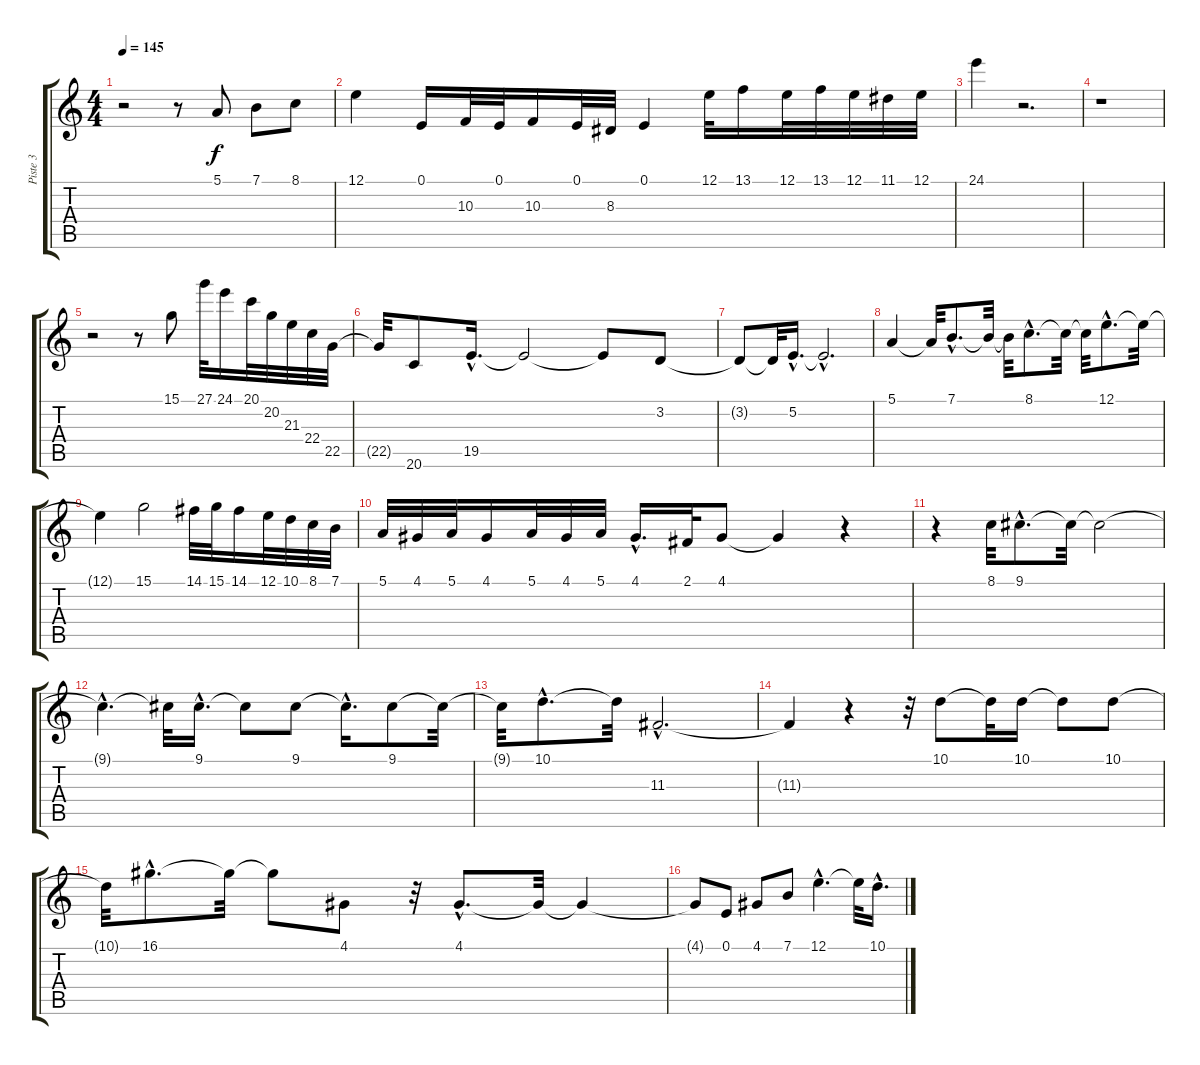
\track ("Piste 3" "Piste 3") {instrument flute}
\staff {score tabs}
\tuning (E4 B3 G3 D3 A2 E2) {hide}
\ts (4 4)
\tempo 145
\clef g2
\ks c
r.2{dy f} r.8 5.1.8 7.1.8 8.1.8 |
12.1.4 0.1.16 10.3.32 0.1.32 10.3.16 0.1.32 8.3.32 0.1.4 12.1.32 13.1.16 12.1.32 13.1.32 12.1.32 11.1.32 12.1.32 |
24.1.4 r.2{d} |
r.1 |
r.2 r.8 15.1.8 27.1.32 24.1.16 20.1.32 20.2.32 21.3.32 22.4.32 22.5.32 |
22.5{t}.32 20.6.8 19.5{hac}.16{d} 19.5{t}.2 19.5{t}.8 3.2.8 |
3.2{t}.8 3.2{t}.32 5.2{hac}.16{d} 5.2{hac t}.2{d} |
5.1.4 5.1{t}.32 7.1{hac}.8{d} 7.1{t}.32 7.1{t}.32 8.1{hac}.8{d} 8.1{t}.32 8.1{t}.32 12.1{hac}.8{d} 12.1{t}.32 |
12.1{t}.4 15.1.2 14.1.32 15.1.32 14.1.16 12.1.32 10.1.32 8.1.32 7.1.32 |
5.1.32 4.1.32 5.1.32 4.1.16 5.1.32 4.1.32 5.1.32 4.1{hac}.16{d} 2.1.32 4.1.8 4.1{t}.4 r.4 |
r.4 8.1.32 9.1{hac}.8{d} 9.1{t}.32 9.1{t}.2 |
9.1{hac t}.4{d} 9.1{t}.32 9.1{hac}.16{d} 9.1{t}.8 9.1.8 9.1{hac t}.16{d} 9.1.8 9.1{t}.32 |
9.1{t}.32 10.1{hac}.8{d} 10.1{t}.32 11.3{hac}.2{d} |
11.3{t}.4 r.4 r.32 10.1.8 10.1{t}.32 10.1.16 10.1{t}.8 10.1.8 |
10.1{t}.32 16.1{hac}.8{d} 16.1{t}.32 16.1{t}.8 4.1.8 r.32 4.1{hac}.8{d} 4.1{t}.32 4.1{t}.4 |
4.1{t}.8 0.1.8 4.1.8 7.1.8 12.1{hac}.4{d} 12.1{t}.32 10.1{hac}.16{d}
